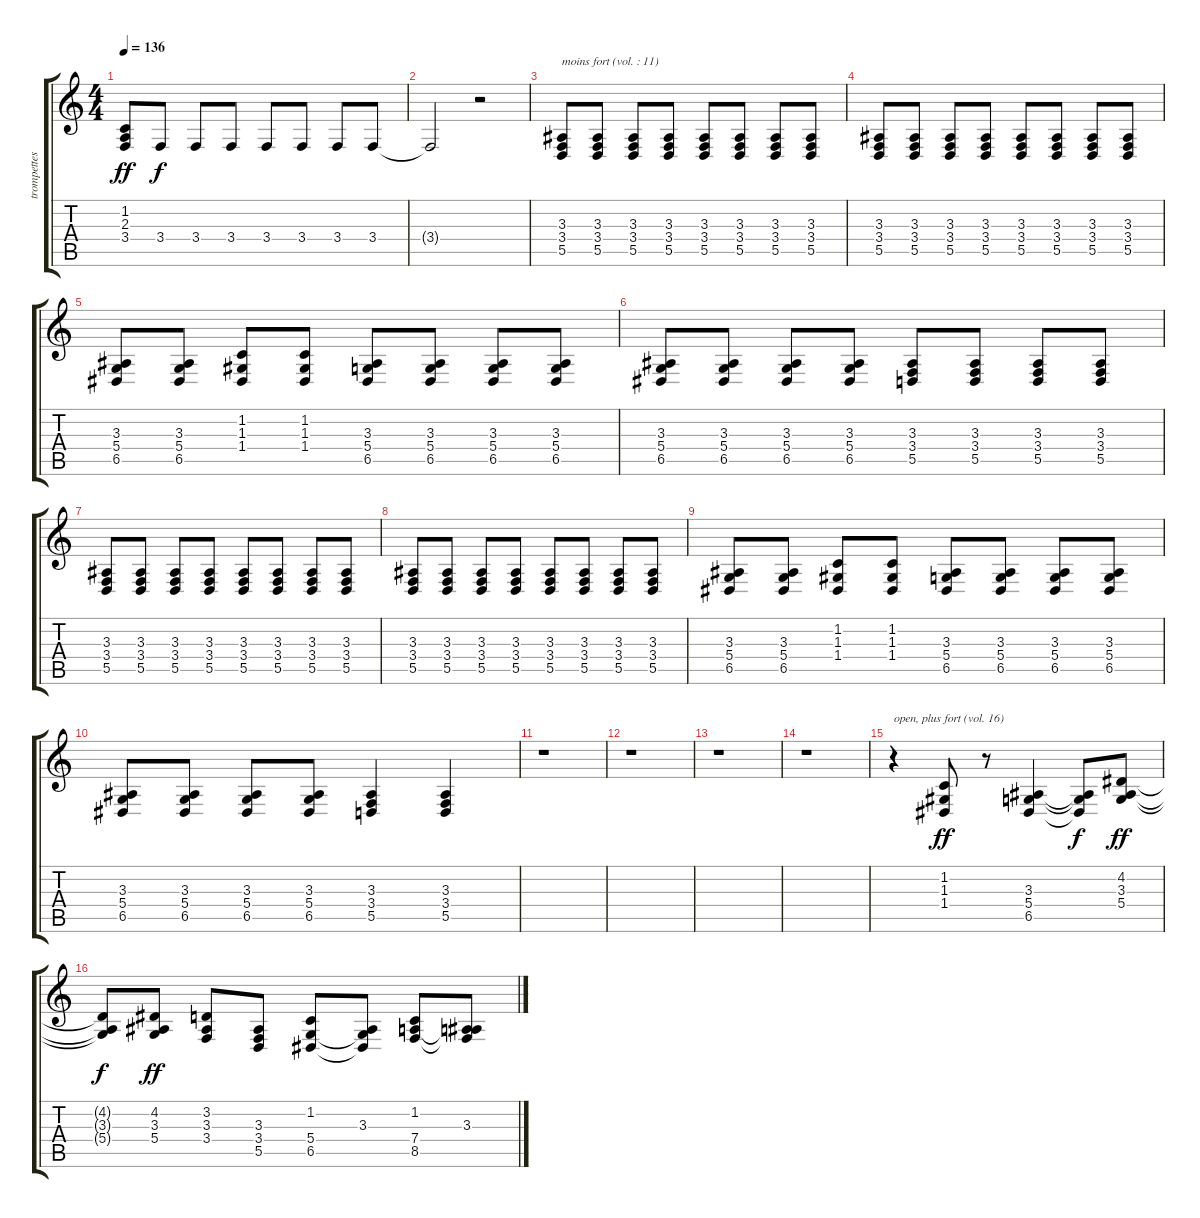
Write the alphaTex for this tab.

\track ("trompettes" "trompettes") {instrument trumpet}
\staff {score tabs}
\tuning (E4 B3 G3 D3 A2 E2) {hide}
\ts (4 4)
\tempo 136
\clef g2
\ks c
(1.2 2.3 3.4).8{dy ff} 3.4.8{dy f} 3.4.8 3.4.8 3.4.8 3.4.8 3.4.8 3.4.8 |
3.4{t}.2 r.2 |
(3.3 3.4 5.5).8{txt "moins fort (vol. : 11)" volume 11 instrument mutedtrumpet} (3.3 3.4 5.5).8 (3.3 3.4 5.5).8 (3.3 3.4 5.5).8 (3.3 3.4 5.5).8 (3.3 3.4 5.5).8 (3.3 3.4 5.5).8 (3.3 3.4 5.5).8 |
(3.3 3.4 5.5).8 (3.3 3.4 5.5).8 (3.3 3.4 5.5).8 (3.3 3.4 5.5).8 (3.3 3.4 5.5).8 (3.3 3.4 5.5).8 (3.3 3.4 5.5).8 (3.3 3.4 5.5).8 |
(3.3 5.4 6.5).8 (3.3 5.4 6.5).8 (1.2 1.3 1.4).8 (1.2 1.3 1.4).8 (3.3 5.4 6.5).8 (3.3 5.4 6.5).8 (3.3 5.4 6.5).8 (3.3 5.4 6.5).8 |
(3.3 5.4 6.5).8 (3.3 5.4 6.5).8 (3.3 5.4 6.5).8 (3.3 5.4 6.5).8 (3.3 3.4 5.5).8 (3.3 3.4 5.5).8 (3.3 3.4 5.5).8 (3.3 3.4 5.5).8 |
(3.3 3.4 5.5).8 (3.3 3.4 5.5).8 (3.3 3.4 5.5).8 (3.3 3.4 5.5).8 (3.3 3.4 5.5).8 (3.3 3.4 5.5).8 (3.3 3.4 5.5).8 (3.3 3.4 5.5).8 |
(3.3 3.4 5.5).8 (3.3 3.4 5.5).8 (3.3 3.4 5.5).8 (3.3 3.4 5.5).8 (3.3 3.4 5.5).8 (3.3 3.4 5.5).8 (3.3 3.4 5.5).8 (3.3 3.4 5.5).8 |
(3.3 5.4 6.5).8 (3.3 5.4 6.5).8 (1.2 1.3 1.4).8 (1.2 1.3 1.4).8 (3.3 5.4 6.5).8 (3.3 5.4 6.5).8 (3.3 5.4 6.5).8 (3.3 5.4 6.5).8 |
(3.3 5.4 6.5).8 (3.3 5.4 6.5).8 (3.3 5.4 6.5).8 (3.3 5.4 6.5).8 (3.3 3.4 5.5).4 (3.3 3.4 5.5).4 |
r.1 |
r.1 |
r.1 |
r.1 |
r.4{txt "open, plus fort (vol. 16)" instrument trumpet} (1.2 1.3 1.4).8{dy ff} r.8 (3.3 5.4 6.5).4 (3.3{t} 5.4{t} 6.5{t}).8{dy f} (4.2 3.3 5.4).8{dy ff} |
(4.2{t} 3.3{t} 5.4{t}).8{dy f} (4.2 3.3 5.4).8{dy ff} (3.2 3.3 3.4).8 (3.3 3.4 5.5).8 (1.2 5.4 6.5).8 (3.3 5.4{t} 6.5{t}).8 (1.2 7.4 8.5).8 (3.3 7.4{t} 8.5{t}).8
